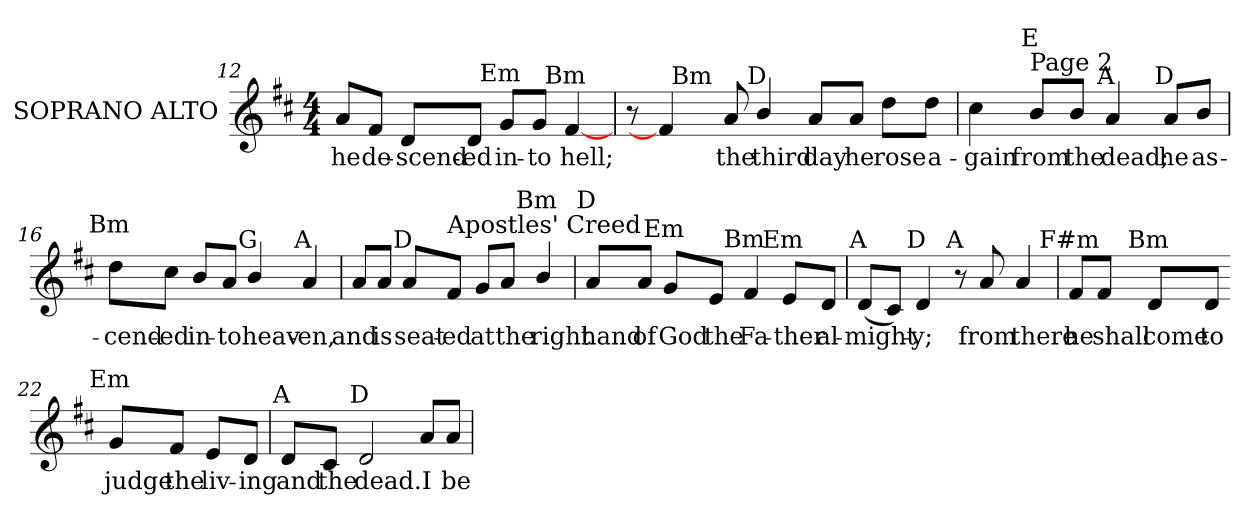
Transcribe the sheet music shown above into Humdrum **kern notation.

**kern	**text
*part1	*part1
*staff1	*staff1
*I"SOPRANO ALTO	*
*I'S. A.	*
!!LO:LB:g=z
*clefG2	*
*k[f#c#]	*
*D:	*
*M4/4	*
=12	=12
!	!LO:LY:b:color=#000000
8ai/L	he
!	!LO:LY:b:color=#000000
8f#i/J	de-
!	!LO:LY:b:color=#000000
8di/L	-scend-
!	!LO:LY:b:color=#000000
8di/J	-ed
!LO:TX:a:cj:t=Em	!
!	!LO:LY:b:color=#000000
8gi/L	in-
!	!LO:LY:b:color=#000000
8gi/J	-to
!LO:TX:a:cj:t=Bm	!
!	!LO:LY:b:color=#000000
[4f#i/	hell;
=13	=13
!LO:TX:a:cj:t=F#m	!
*^	*
8r	4ryy	.
4f#i/]	.	.
!	!LO:TX:a:cj:t=Bm	!
.	1ryy	.
!	!	!LO:LY:b:color=#000000
8ai/	.	the
!LO:TX:a:cj:t=D	!	!
!	!	!LO:LY:b:color=#000000
4bi/	.	third
!	!	!LO:LY:b:color=#000000
8ai/L	.	day
!	!	!LO:LY:b:color=#000000
8ai/J	.	he
!	!	!LO:LY:b:color=#000000
8ddi\L	.	rose
!	!	!LO:LY:b:color=#000000
8ddi\J	.	a-
*v	*v	*
=14	=14
*^	*
!LO:TX:a:cj:t=A	!	!
!	!	!LO:LY:b:color=#000000
*v	*v	*
4cc#i\	-gain
!!LO:PB:g=z
=15-	=15-
!LO:TX:a:t=Page 2	!
!LO:TX:a:cj:t=E	!
!	!LO:LY:b:color=#000000
8bi/L	from
!	!LO:LY:b:color=#000000
8bi/J	the
!LO:TX:a:cj:t=A	!
!	!LO:LY:b:color=#000000
4ai/	dead;
!LO:TX:a:cj:t=D	!
!	!LO:LY:b:color=#000000
8ai/L	he
!	!LO:LY:b:color=#000000
8bi/J	as-
=16	=16
!LO:TX:a:cj:t=Bm	!
!	!LO:LY:b:color=#000000
8ddi\L	-cend-
!	!LO:LY:b:color=#000000
8cc#i\J	-ed
!	!LO:LY:b:color=#000000
8bi/L	in-
!	!LO:LY:b:color=#000000
8ai/J	-to
!LO:TX:a:cj:t=G	!
!	!LO:LY:b:color=#000000
4bi/	heav-
!LO:TX:a:cj:t=A	!
!	!LO:LY:b:color=#000000
4ai/	-en,
=17	=17
!	!LO:LY:b:color=#000000
8ai/L	and
!	!LO:LY:b:color=#000000
8ai/J	is
!LO:TX:a:cj:t=D	!
!	!LO:LY:b:color=#000000
8ai/L	seat-
!LO:TX:a:t=Apostles' Creed	!
!	!LO:LY:b:color=#000000
8f#i/J	-ed
!	!LO:LY:b:color=#000000
8gi/L	at
!	!LO:LY:b:color=#000000
8ai/J	the
!!LO:LB:g=z
=18-	=18-
!LO:TX:a:cj:t=Bm	!
!	!LO:LY:b:color=#000000
4bi/	right
=19	=19
!LO:TX:a:cj:t=D	!
!	!LO:LY:b:color=#000000
8ai/L	hand
!	!LO:LY:b:color=#000000
8ai/J	of
!LO:TX:a:cj:t=Em	!
!	!LO:LY:b:color=#000000
8gi/L	God
!	!LO:LY:b:color=#000000
8ei/J	the
!LO:TX:a:cj:t=Bm	!
!	!LO:LY:b:color=#000000
4f#i/	Fa-
!LO:TX:a:cj:t=Em	!
!	!LO:LY:b:color=#000000
8ei/L	-ther
!	!LO:LY:b:color=#000000
8di/J	al-
=20	=20
!LO:TX:a:cj:t=A	!
!	!LO:LY:b:color=#000000
(8di/L	-might-
8c#i/J)	.
!LO:TX:a:cj:t=D	!
!	!LO:LY:b:color=#000000
4di/	-y;
!LO:TX:a:cj:t=A	!
8r	.
!	!LO:LY:b:color=#000000
8ai/	from
!	!LO:LY:b:color=#000000
4ai/	there
=21	=21
!LO:TX:a:cj:t=F#m	!
!	!LO:LY:b:color=#000000
8f#i/L	he
!	!LO:LY:b:color=#000000
8f#i/J	shall
!LO:TX:a:cj:t=Bm	!
!	!LO:LY:b:color=#000000
8di/L	come
!	!LO:LY:b:color=#000000
8di/J	to
!!LO:LB:g=z
=22-	=22-
!LO:TX:a:cj:t=Em	!
!	!LO:LY:b:color=#000000
8gi/L	judge
!	!LO:LY:b:color=#000000
8f#i/J	the
!	!LO:LY:b:color=#000000
8ei/L	liv-
!	!LO:LY:b:color=#000000
8di/J	-ing
=23	=23
!LO:TX:a:cj:t=A	!
!	!LO:LY:b:color=#000000
8di/L	and
!	!LO:LY:b:color=#000000
8c#i/J	the
!LO:TX:a:cj:t=D	!
!	!LO:LY:b:color=#000000
2di/	dead.
!	!LO:LY:b:color=#000000
8ai/L	I
!	!LO:LY:b:color=#000000
8ai/J	be-
=	=
*-	*-
